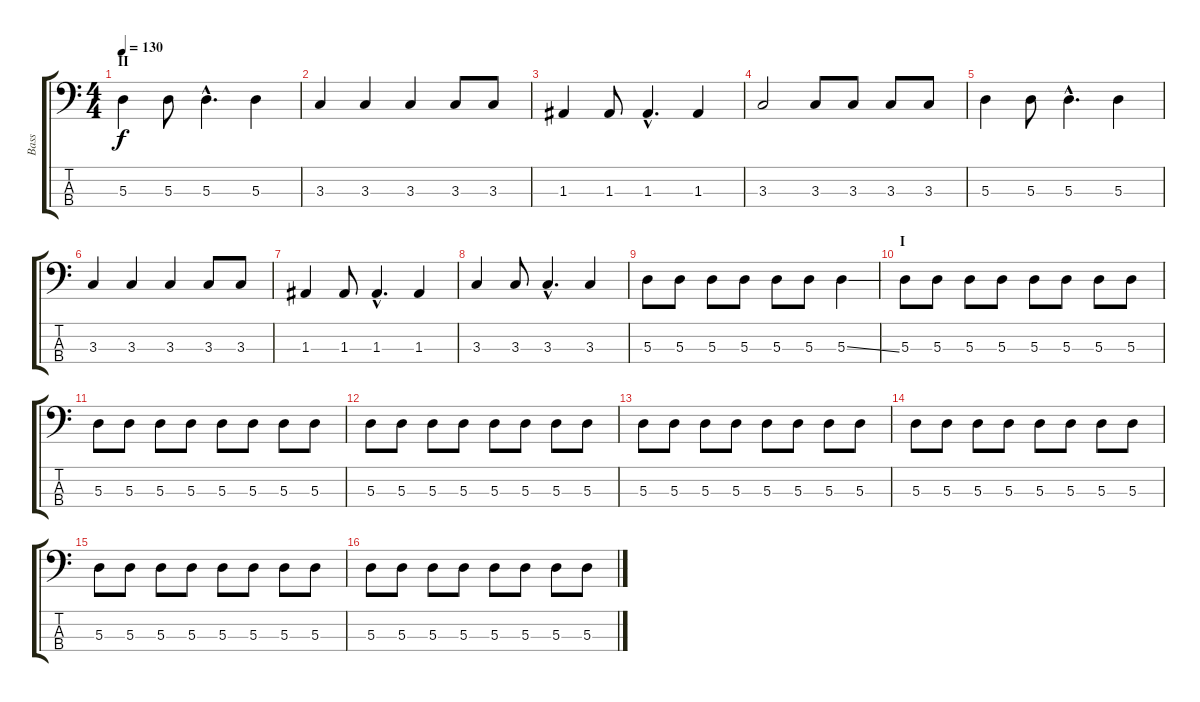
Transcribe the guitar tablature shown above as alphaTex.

\track ("Bass" "Bass") {instrument electricbassfinger}
\staff {score tabs}
\tuning (G2 D2 A1 E1) {hide}
\ts (4 4)
\section ("" "II")
\tempo 130
\clef f4
\ks c
5.3.4{dy f} 5.3.8 5.3{hac}.4{d} 5.3.4 |
3.3.4 3.3.4 3.3.4 3.3.8 3.3.8 |
1.3.4 1.3.8 1.3{hac}.4{d} 1.3.4 |
3.3.2 3.3.8 3.3.8 3.3.8 3.3.8 |
5.3.4 5.3.8 5.3{hac}.4{d} 5.3.4 |
3.3.4 3.3.4 3.3.4 3.3.8 3.3.8 |
1.3.4 1.3.8 1.3{hac}.4{d} 1.3.4 |
3.3.4 3.3.8 3.3{hac}.4{d} 3.3.4 |
5.3.8 5.3.8 5.3.8 5.3.8 5.3.8 5.3.8 5.3{ss}.4 |
\section ("" "I")
5.3.8{volume 11} 5.3.8 5.3.8 5.3.8 5.3.8 5.3.8 5.3.8 5.3.8 |
5.3.8 5.3.8 5.3.8 5.3.8 5.3.8 5.3.8 5.3.8 5.3.8 |
5.3.8 5.3.8 5.3.8 5.3.8 5.3.8 5.3.8 5.3.8 5.3.8 |
5.3.8 5.3.8 5.3.8 5.3.8 5.3.8 5.3.8 5.3.8 5.3.8 |
5.3.8 5.3.8 5.3.8 5.3.8 5.3.8 5.3.8 5.3.8 5.3.8 |
5.3.8 5.3.8 5.3.8 5.3.8 5.3.8 5.3.8 5.3.8 5.3.8 |
5.3.8 5.3.8 5.3.8 5.3.8 5.3.8{volume 16} 5.3.8 5.3.8 5.3.8
